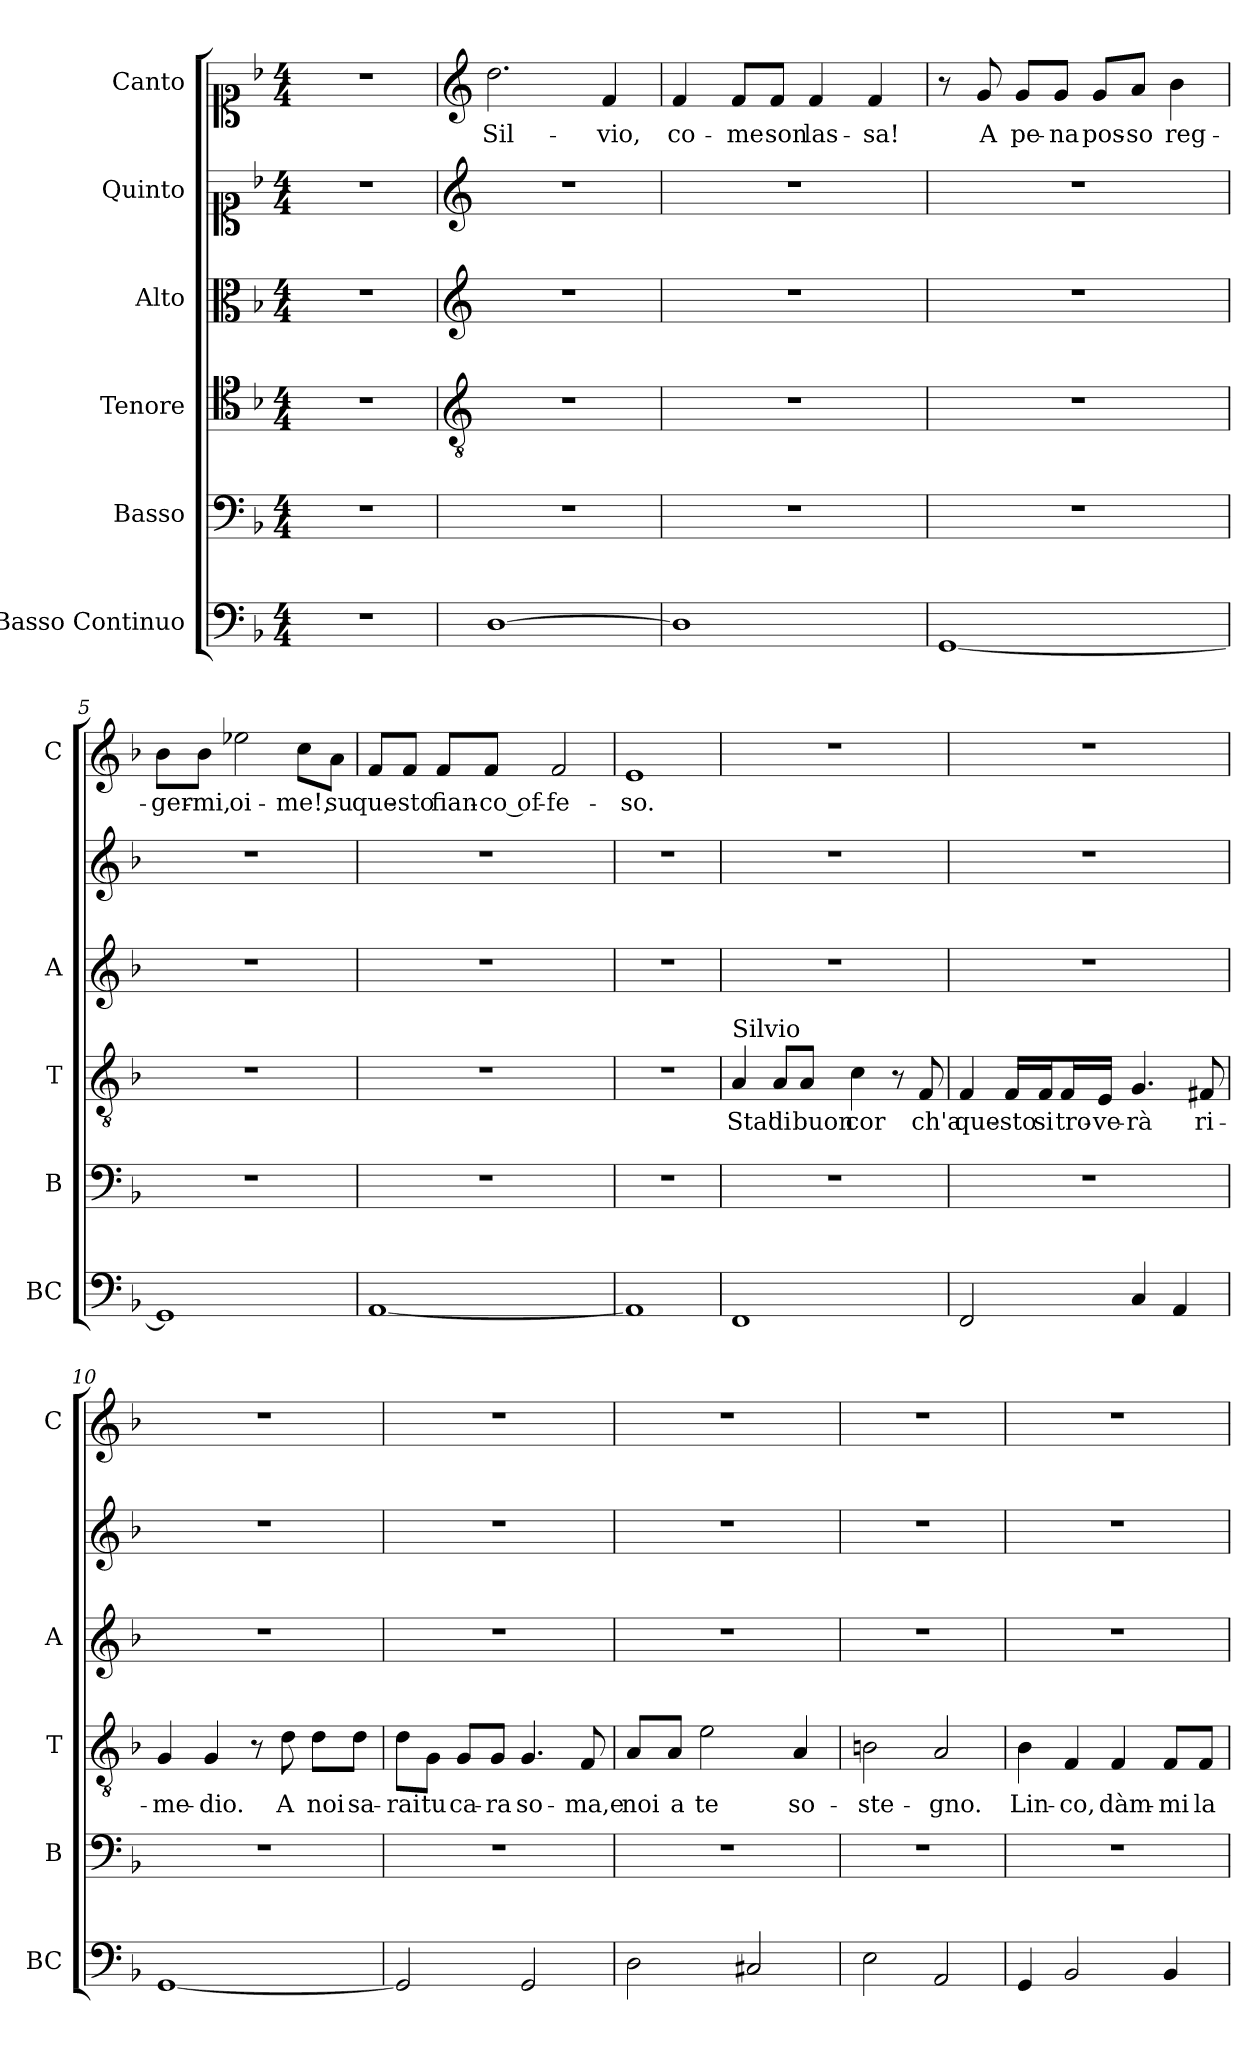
**kern	**kern	**kern	**text	**kern	**kern	**kern	**text
*part6	*part5	*part4	*part4	*part3	*part2	*part1	*part1
*staff6	*staff5	*staff4	*staff4	*staff3	*staff2	*staff1	*staff1
*I"Basso Continuo	*I"Basso	*I"Tenore	*	*I"Alto	*I"Quinto	*I"Canto	*
*I'BC	*I'B	*I'T	*	*I'A	*	*I'C	*
*clefF4	*clefF4	*clefC4	*	*clefC3	*clefC1	*clefC1	*
*k[b-]	*k[b-]	*k[b-]	*	*k[b-]	*k[b-]	*k[b-]	*
*F:	*F:	*F:	*	*F:	*F:	*F:	*
*M4/4	*M4/4	*M4/4	*	*M4/4	*M4/4	*M4/4	*
=1	=1	=1	=1	=1	=1	=1	=1
1r	1r	1r	.	1r	1r	1r	.
=2	=2	=2	=2	=2	=2	=2	=2
*	*	*clefGv2	*	*clefG2	*clefG2	*clefG2	*
!	!	!	!	!	!	!	!LO:LY:b
[1D	1r	1r	.	1r	1r	2.dd\	Sil-
!	!	!	!	!	!	!	!LO:LY:b
.	.	.	.	.	.	4f/	-vio,
=3	=3	=3	=3	=3	=3	=3	=3
!	!	!	!	!	!	!	!LO:LY:b
1D]	1r	1r	.	1r	1r	4f/	co-
!	!	!	!	!	!	!	!LO:LY:b
.	.	.	.	.	.	8f/L	-me
!	!	!	!	!	!	!	!LO:LY:b
.	.	.	.	.	.	8f/J	son
!	!	!	!	!	!	!	!LO:LY:b
.	.	.	.	.	.	4f/	las-
!	!	!	!	!	!	!	!LO:LY:b
.	.	.	.	.	.	4f/	-sa!
=4	=4	=4	=4	=4	=4	=4	=4
[1GG	1r	1r	.	1r	1r	8r	.
!	!	!	!	!	!	!	!LO:LY:b
.	.	.	.	.	.	8g/	A
!	!	!	!	!	!	!	!LO:LY:b
.	.	.	.	.	.	8g/L	pe-
!	!	!	!	!	!	!	!LO:LY:b
.	.	.	.	.	.	8g/J	-na
!	!	!	!	!	!	!	!LO:LY:b
.	.	.	.	.	.	8g/L	pos-
!	!	!	!	!	!	!	!LO:LY:b
.	.	.	.	.	.	8a/J	-so
!	!	!	!	!	!	!	!LO:LY:b
.	.	.	.	.	.	4b-\	reg-
=5	=5	=5	=5	=5	=5	=5	=5
!	!	!	!	!	!	!	!LO:LY:b
1GG]	1r	1r	.	1r	1r	8b-\L	-ger-
!	!	!	!	!	!	!	!LO:LY:b
.	.	.	.	.	.	8b-\J	-mi,
!	!	!	!	!	!	!	!LO:LY:b
.	.	.	.	.	.	2ee-X\	oi-
!	!	!	!	!	!	!	!LO:LY:b
.	.	.	.	.	.	8cc\L	-me!,
!	!	!	!	!	!	!	!LO:LY:b
.	.	.	.	.	.	8a\J	su
=6	=6	=6	=6	=6	=6	=6	=6
!	!	!	!	!	!	!	!LO:LY:b
[1AA	1r	1r	.	1r	1r	8f/L	que-
!	!	!	!	!	!	!	!LO:LY:b
.	.	.	.	.	.	8f/J	-sto
!	!	!	!	!	!	!	!LO:LY:b
.	.	.	.	.	.	8f/L	fian-
!	!	!	!	!	!	!	!LO:LY:b
.	.	.	.	.	.	8f/J	-co of-
!	!	!	!	!	!	!	!LO:LY:b
.	.	.	.	.	.	2f/	-fe-
=7	=7	=7	=7	=7	=7	=7	=7
!	!	!	!	!	!	!	!LO:LY:b
1AA]	1r	1r	.	1r	1r	1e	-so.
!!LO:LB:g=z
=8	=8	=8	=8	=8	=8	=8	=8
!	!	!LO:TX:a:t=Silvio	!	!	!	!	!
!	!	!	!LO:LY:b	!	!	!	!
1FF	1r	4A/	Sta'	1r	1r	1r	.
!	!	!	!LO:LY:b	!	!	!	!
.	.	8A/L	di	.	.	.	.
!	!	!	!LO:LY:b	!	!	!	!
.	.	8A/J	buon	.	.	.	.
!	!	!	!LO:LY:b	!	!	!	!
.	.	4c\	cor	.	.	.	.
.	.	8r	.	.	.	.	.
!	!	!	!LO:LY:b	!	!	!	!
.	.	8F/	ch'a	.	.	.	.
=9	=9	=9	=9	=9	=9	=9	=9
!	!	!	!LO:LY:b	!	!	!	!
2FF/	1r	4F/	que-	1r	1r	1r	.
!	!	!	!LO:LY:b	!	!	!	!
.	.	16F/LL	-sto	.	.	.	.
!	!	!	!LO:LY:b	!	!	!	!
.	.	16F/J	si	.	.	.	.
!	!	!	!LO:LY:b	!	!	!	!
.	.	16F/L	tro-	.	.	.	.
!	!	!	!LO:LY:b	!	!	!	!
.	.	16E/JJ	-ve-	.	.	.	.
!	!	!	!LO:LY:b	!	!	!	!
4C/	.	4.G/	-rà	.	.	.	.
4AA/	.	.	.	.	.	.	.
!	!	!	!LO:LY:b	!	!	!	!
.	.	8F#X/	ri-	.	.	.	.
=10	=10	=10	=10	=10	=10	=10	=10
!	!	!	!LO:LY:b	!	!	!	!
[1GG	1r	4G/	-me-	1r	1r	1r	.
!	!	!	!LO:LY:b	!	!	!	!
.	.	4G/	-dio.	.	.	.	.
.	.	8r	.	.	.	.	.
!	!	!	!LO:LY:b	!	!	!	!
.	.	8d\	A	.	.	.	.
!	!	!	!LO:LY:b	!	!	!	!
.	.	8d\L	noi	.	.	.	.
!	!	!	!LO:LY:b	!	!	!	!
.	.	8d\J	sa-	.	.	.	.
=11	=11	=11	=11	=11	=11	=11	=11
!	!	!	!LO:LY:b	!	!	!	!
2GG/]	1r	8d\L	-rai	1r	1r	1r	.
!	!	!	!LO:LY:b	!	!	!	!
.	.	8G\J	tu	.	.	.	.
!	!	!	!LO:LY:b	!	!	!	!
.	.	8G/L	ca-	.	.	.	.
!	!	!	!LO:LY:b	!	!	!	!
.	.	8G/J	-ra	.	.	.	.
!	!	!	!LO:LY:b	!	!	!	!
2GG/	.	4.G/	so-	.	.	.	.
!	!	!	!LO:LY:b	!	!	!	!
.	.	8F/	-ma,e	.	.	.	.
=12	=12	=12	=12	=12	=12	=12	=12
!	!	!	!LO:LY:b	!	!	!	!
2D\	1r	8A/L	noi	1r	1r	1r	.
!	!	!	!LO:LY:b	!	!	!	!
.	.	8A/J	a	.	.	.	.
!	!	!	!LO:LY:b	!	!	!	!
.	.	2e\	te	.	.	.	.
2C#X/	.	.	.	.	.	.	.
!	!	!	!LO:LY:b	!	!	!	!
.	.	4A/	so-	.	.	.	.
=13	=13	=13	=13	=13	=13	=13	=13
!	!	!	!LO:LY:b	!	!	!	!
2E\	1r	2Bn\	-ste-	1r	1r	1r	.
!	!	!	!LO:LY:b	!	!	!	!
2AA/	.	2A/	-gno.	.	.	.	.
=14	=14	=14	=14	=14	=14	=14	=14
!	!	!	!LO:LY:b	!	!	!	!
4GG/	1r	4B-\	Lin-	1r	1r	1r	.
!	!	!	!LO:LY:b	!	!	!	!
2BB-/	.	4F/	-co,	.	.	.	.
!	!	!	!LO:LY:b	!	!	!	!
.	.	4F/	dàm-	.	.	.	.
!	!	!	!LO:LY:b	!	!	!	!
4BB-/	.	8F/L	-mi	.	.	.	.
!	!	!	!LO:LY:b	!	!	!	!
.	.	8F/J	la	.	.	.	.
=	=	=	=	=	=	=	=
*-	*-	*-	*-	*-	*-	*-	*-
